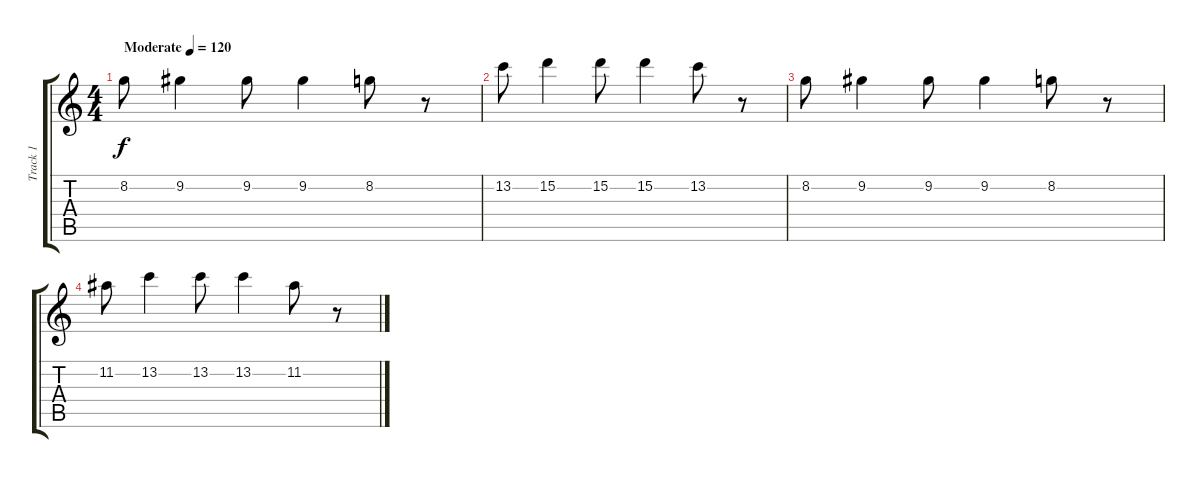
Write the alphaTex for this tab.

\track ("Track 1" "Track 1") {instrument acousticguitarsteel}
\staff {score tabs}
\tuning (E4 B3 G3 D3 A2 E2) {hide}
\ts (4 4)
\tempo (120 "Moderate")
\clef g2
\ks c
8.2.8{dy f instrument acousticguitarsteel} 9.2.4 9.2.8 9.2.4 8.2.8 r.8 |
13.2.8 15.2.4 15.2.8 15.2.4 13.2.8 r.8 |
8.2.8 9.2.4 9.2.8 9.2.4 8.2.8 r.8 |
11.2.8 13.2.4 13.2.8 13.2.4 11.2.8 r.8
